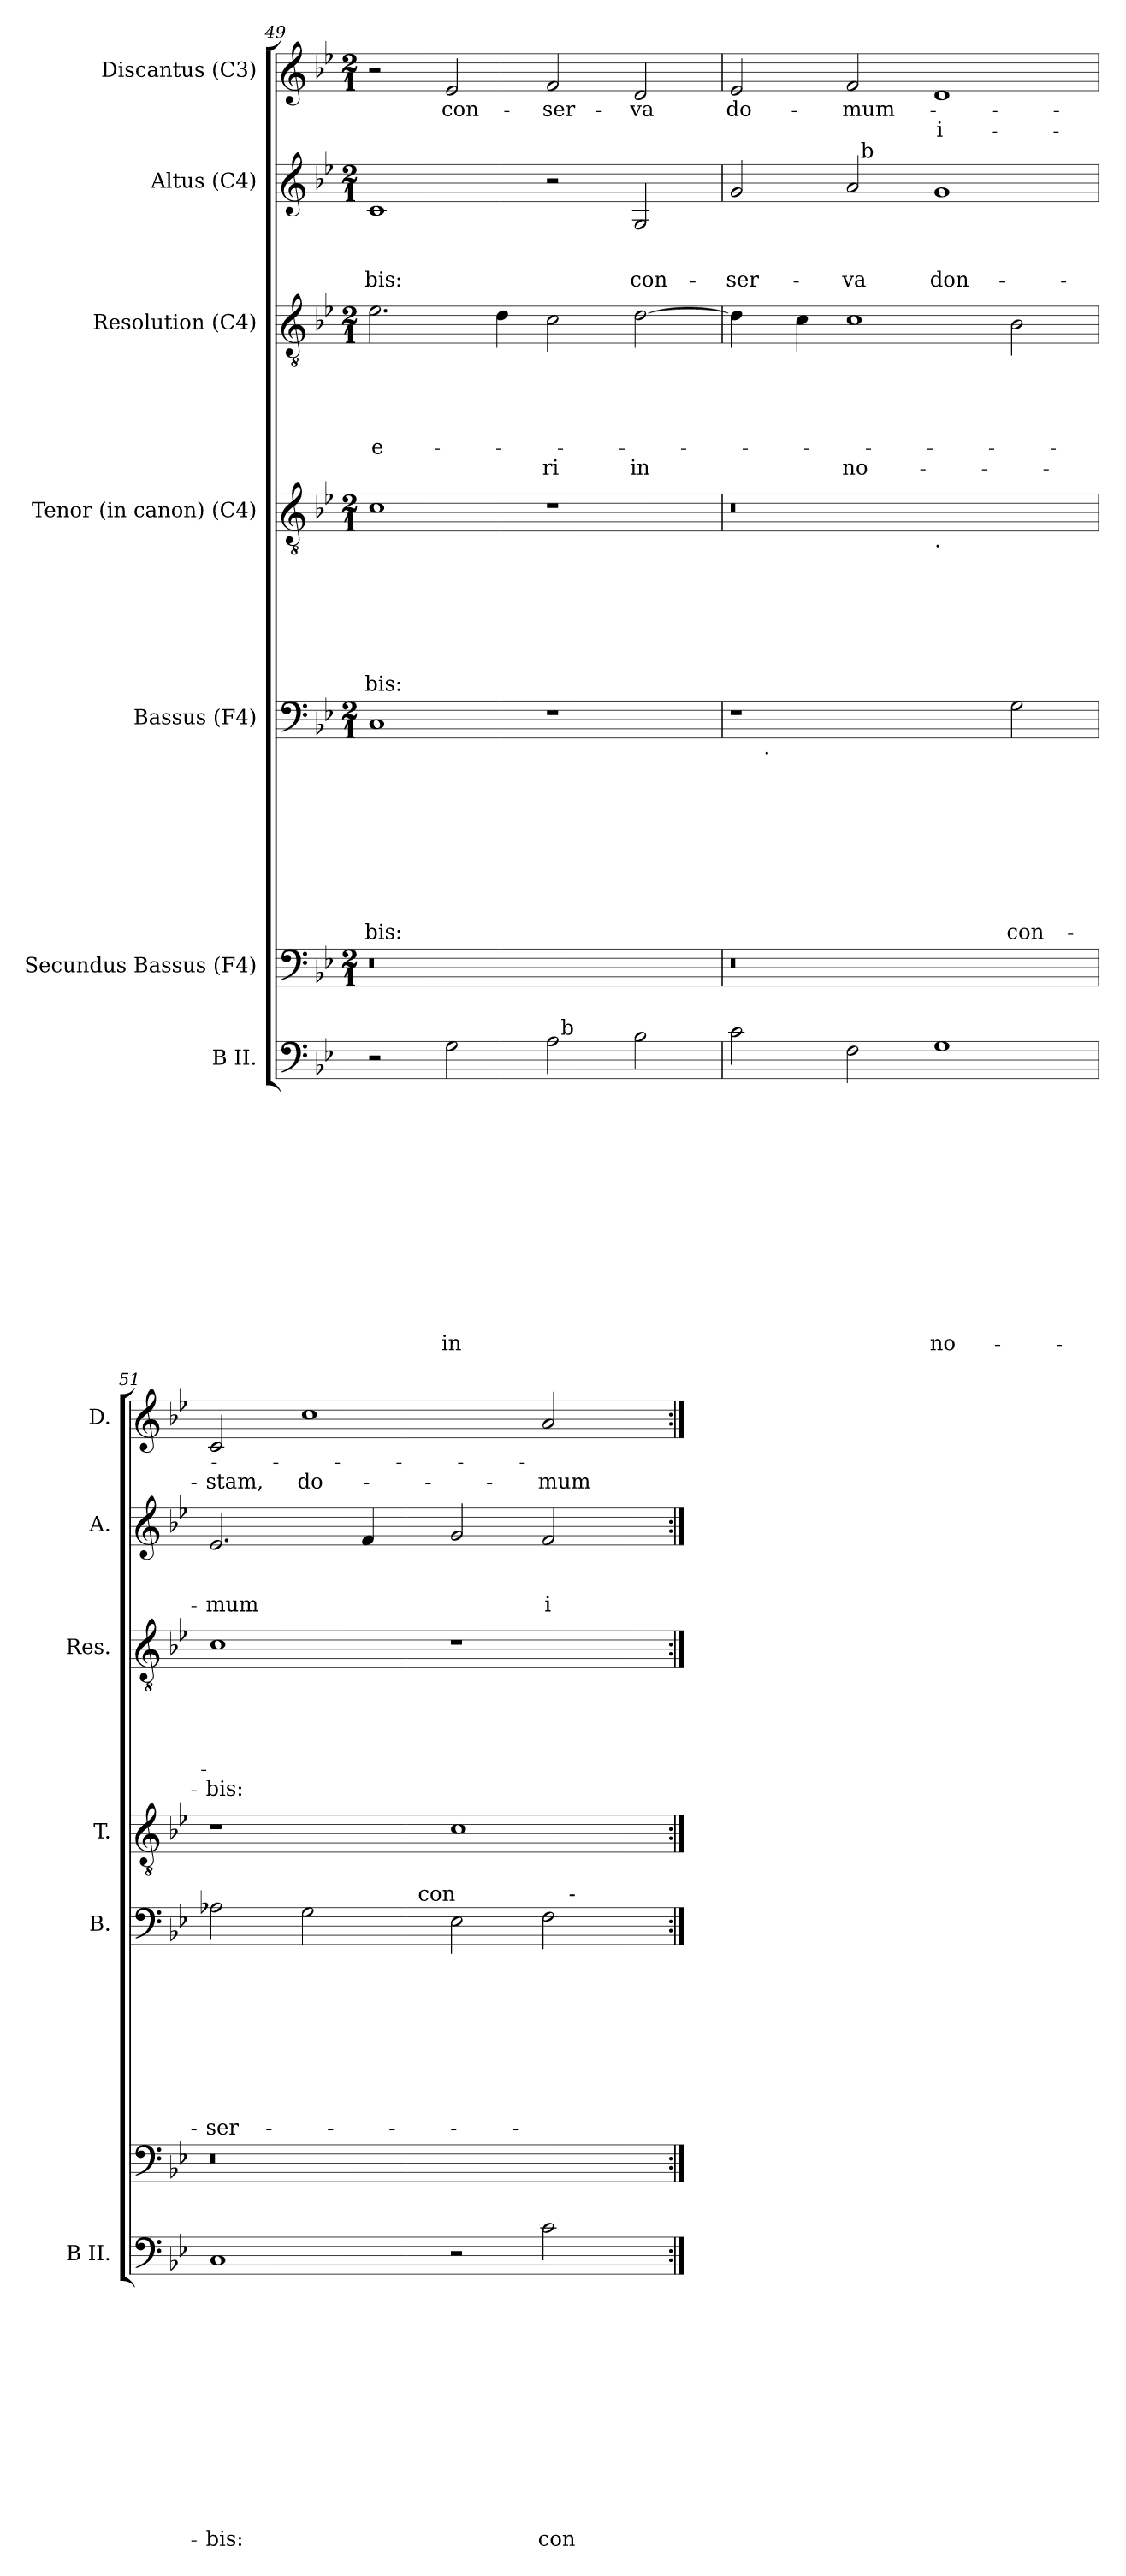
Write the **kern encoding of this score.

**kern	**text	**text	**text	**text	**text	**text	**text	**text	**text	**text	**text	**text	**text	**kern	**kern	**text	**text	**text	**text	**text	**text	**text	**text	**text	**kern	**text	**text	**text	**text	**text	**text	**text	**kern	**text	**text	**text	**text	**text	**text	**kern	**text	**text	**text	**kern	**text	**text
*part7	*part7	*part7	*part7	*part7	*part7	*part7	*part7	*part7	*part7	*part7	*part7	*part7	*part7	*part6	*part5	*part5	*part5	*part5	*part5	*part5	*part5	*part5	*part5	*part5	*part4	*part4	*part4	*part4	*part4	*part4	*part4	*part4	*part3	*part3	*part3	*part3	*part3	*part3	*part3	*part2	*part2	*part2	*part2	*part1	*part1	*part1
*staff7	*staff7	*staff7	*staff7	*staff7	*staff7	*staff7	*staff7	*staff7	*staff7	*staff7	*staff7	*staff7	*staff7	*staff6	*staff5	*staff5	*staff5	*staff5	*staff5	*staff5	*staff5	*staff5	*staff5	*staff5	*staff4	*staff4	*staff4	*staff4	*staff4	*staff4	*staff4	*staff4	*staff3	*staff3	*staff3	*staff3	*staff3	*staff3	*staff3	*staff2	*staff2	*staff2	*staff2	*staff1	*staff1	*staff1
*I"B II.	*	*	*	*	*	*	*	*	*	*	*	*	*	*I"Secundus Bassus (F4)	*I"Bassus (F4)	*	*	*	*	*	*	*	*	*	*I"Tenor (in canon) (C4)	*	*	*	*	*	*	*	*I"Resolution (C4)	*	*	*	*	*	*	*I"Altus (C4)	*	*	*	*I"Discantus (C3)	*	*
*I'B II.	*	*	*	*	*	*	*	*	*	*	*	*	*	*	*I'B.	*	*	*	*	*	*	*	*	*	*I'T.	*	*	*	*	*	*	*	*I'Res.	*	*	*	*	*	*	*I'A.	*	*	*	*I'D.	*	*
*clefF4	*	*	*	*	*	*	*	*	*	*	*	*	*	*clefF4	*clefF4	*	*	*	*	*	*	*	*	*	*clefGv2	*	*	*	*	*	*	*	*clefGv2	*	*	*	*	*	*	*clefG2	*	*	*	*clefG2	*	*
*k[b-e-]	*	*	*	*	*	*	*	*	*	*	*	*	*	*k[b-e-]	*k[b-e-]	*	*	*	*	*	*	*	*	*	*k[b-e-]	*	*	*	*	*	*	*	*k[b-e-]	*	*	*	*	*	*	*k[b-e-]	*	*	*	*k[b-e-]	*	*
*B-:	*	*	*	*	*	*	*	*	*	*	*	*	*	*B-:	*B-:	*	*	*	*	*	*	*	*	*	*B-:	*	*	*	*	*	*	*	*B-:	*	*	*	*	*	*	*B-:	*	*	*	*B-:	*	*
*	*	*	*	*	*	*	*	*	*	*	*	*	*	*M2/1	*M2/1	*	*	*	*	*	*	*	*	*	*M2/1	*	*	*	*	*	*	*	*M2/1	*	*	*	*	*	*	*M2/1	*	*	*	*M2/1	*	*
=49	=49	=49	=49	=49	=49	=49	=49	=49	=49	=49	=49	=49	=49	=49	=49	=49	=49	=49	=49	=49	=49	=49	=49	=49	=49	=49	=49	=49	=49	=49	=49	=49	=49	=49	=49	=49	=49	=49	=49	=49	=49	=49	=49	=49	=49	=49
!	!	!	!	!	!	!	!	!	!	!	!	!	!	!	!	!	!	!	!	!	!	!	!	!LO:LY:b	!	!	!	!	!	!	!	!LO:LY:b	!	!	!	!	!	!LO:LY:b:rj	!	!	!	!	!LO:LY:b	!	!	!
*^	*	*	*	*	*	*	*	*	*	*	*	*	*	*	*	*	*	*	*	*	*	*	*	*	*	*	*	*	*	*	*	*	*	*	*	*	*	*	*	*	*	*	*	*	*	*
2r	1ryy	.	.	.	.	.	.	.	.	.	.	.	.	.	0r	1C	.	.	.	.	.	.	.	.	-bis:	1c	.	.	.	.	.	.	-bis:	2.e-\	.	.	.	.	-e-	.	1c	.	.	-bis:	2r	.	.
!	!	!	!	!	!	!	!	!	!	!	!	!	!	!LO:LY:b	!	!	!	!	!	!	!	!	!	!	!	!	!	!	!	!	!	!	!	!	!	!	!	!	!	!	!	!	!	!	!	!LO:LY:b	!
2G\	.	.	.	.	.	.	.	.	.	.	.	.	.	in	.	.	.	.	.	.	.	.	.	.	.	.	.	.	.	.	.	.	.	.	.	.	.	.	.	.	.	.	.	.	2e-/	con-	.
.	.	.	.	.	.	.	.	.	.	.	.	.	.	.	.	.	.	.	.	.	.	.	.	.	.	.	.	.	.	.	.	.	.	4d\	.	.	.	.	.	.	.	.	.	.	.	.	.
!	!	!	!	!	!	!	!	!	!	!	!	!	!	!	!	!	!	!	!	!	!	!	!	!	!	!	!	!	!	!	!	!	!	!	!	!	!	!	!	!LO:LY:b	!	!	!	!	!	!LO:LY:b	!
2A\	32ryy	.	.	.	.	.	.	.	.	.	.	.	.	.	.	1r	.	.	.	.	.	.	.	.	.	1r	.	.	.	.	.	.	.	2c\	.	.	.	.	.	ri	2r	.	.	.	2f/	-ser-	.
!	!LO:TX:a:t=b	!	!	!	!	!	!	!	!	!	!	!	!	!	!	!	!	!	!	!	!	!	!	!	!	!	!	!	!	!	!	!	!	!	!	!	!	!	!	!	!	!	!	!	!	!	!
.	2ryy	.	.	.	.	.	.	.	.	.	.	.	.	.	.	.	.	.	.	.	.	.	.	.	.	.	.	.	.	.	.	.	.	.	.	.	.	.	.	.	.	.	.	.	.	.	.
!	!	!	!	!	!	!	!	!	!	!	!	!	!	!	!	!	!	!	!	!	!	!	!	!	!	!	!	!	!	!	!	!	!	!	!	!	!	!	!	!LO:LY:b	!	!	!	!LO:LY:b	!	!LO:LY:b	!
2B-\	.	.	.	.	.	.	.	.	.	.	.	.	.	.	.	.	.	.	.	.	.	.	.	.	.	.	.	.	.	.	.	.	.	[>2d\	.	.	.	.	.	in	2G/	.	.	con-	2d/	-va	.
.	4...ryy	.	.	.	.	.	.	.	.	.	.	.	.	.	.	.	.	.	.	.	.	.	.	.	.	.	.	.	.	.	.	.	.	.	.	.	.	.	.	.	.	.	.	.	.	.	.
=50	=50	=50	=50	=50	=50	=50	=50	=50	=50	=50	=50	=50	=50	=50	=50	=50	=50	=50	=50	=50	=50	=50	=50	=50	=50	=50	=50	=50	=50	=50	=50	=50	=50	=50	=50	=50	=50	=50	=50	=50	=50	=50	=50	=50	=50	=50	=50
!	!	!	!	!	!	!	!	!	!	!	!	!	!	!	!	!	!	!	!	!	!	!	!	!	!	!	!	!	!	!	!	!	!	!	!	!	!	!	!	!	!	!	!	!LO:LY:b	!	!LO:LY:b	!
*v	*v	*	*	*	*	*	*	*	*	*	*	*	*	*	*	*^	*	*	*	*	*	*	*	*	*	*^	*	*	*	*	*	*	*	*	*	*	*	*	*	*	*^	*	*	*	*	*	*
2c\	.	.	.	.	.	.	.	.	.	.	.	.	.	0r	1r	8ryy	.	.	.	.	.	.	.	.	.	0r	1ryy	.	.	.	.	.	.	.	4d\]	.	.	.	.	.	.	2g/	2ryy	.	.	-ser-	2e-/	do-	.
!	!	!	!	!	!	!	!	!	!	!	!	!	!	!	!	!LO:TX:b:t=.	!	!	!	!	!	!	!	!	!	!	!	!	!	!	!	!	!	!	!	!	!	!	!	!	!	!	!	!	!	!	!	!	!
.	.	.	.	.	.	.	.	.	.	.	.	.	.	.	.	1...ryy	.	.	.	.	.	.	.	.	.	.	.	.	.	.	.	.	.	.	.	.	.	.	.	.	.	.	.	.	.	.	.	.	.
.	.	.	.	.	.	.	.	.	.	.	.	.	.	.	.	.	.	.	.	.	.	.	.	.	.	.	.	.	.	.	.	.	.	.	4c\	.	.	.	.	.	.	.	.	.	.	.	.	.	.
!	!	!	!	!	!	!	!	!	!	!	!	!	!	!	!	!	!	!	!	!	!	!	!	!	!	!	!	!	!	!	!	!	!	!	!	!	!	!	!	!	!LO:LY:b	!	!	!	!	!LO:LY:b	!	!LO:LY:b	!
2F\	.	.	.	.	.	.	.	.	.	.	.	.	.	.	.	.	.	.	.	.	.	.	.	.	.	.	.	.	.	.	.	.	.	.	1c	.	.	.	.	.	no-	2a/	32ryy	.	.	-va	2f/	-mum-	.
!	!	!	!	!	!	!	!	!	!	!	!	!	!	!	!	!	!	!	!	!	!	!	!	!	!	!	!	!	!	!	!	!	!	!	!	!	!	!	!	!	!	!	!LO:TX:a:t=b	!	!	!	!	!	!
.	.	.	.	.	.	.	.	.	.	.	.	.	.	.	.	.	.	.	.	.	.	.	.	.	.	.	.	.	.	.	.	.	.	.	.	.	.	.	.	.	.	.	1ryy	.	.	.	.	.	.
!	!	!	!	!	!	!	!	!	!	!	!	!	!	!	!	!	!	!	!	!	!	!	!	!	!	!	!LO:TX:b:t=.	!	!	!	!	!	!	!	!	!	!	!	!	!	!	!	!	!	!	!	!	!	!
!	!	!	!	!	!	!	!	!	!	!	!	!	!LO:LY:b	!	!	!	!	!	!	!	!	!	!	!	!	!	!	!	!	!	!	!	!	!	!	!	!	!	!	!	!	!	!	!	!	!LO:LY:b	!	!	!LO:LY:b:rj
1G	.	.	.	.	.	.	.	.	.	.	.	.	no-	.	2ryy	.	.	.	.	.	.	.	.	.	.	.	1ryy	.	.	.	.	.	.	.	.	.	.	.	.	.	.	1g	.	.	.	don-	1d	.	i-
!	!	!	!	!	!	!	!	!	!	!	!	!	!	!	!	!	!	!	!	!	!	!	!	!	!LO:LY:b	!	!	!	!	!	!	!	!	!	!	!	!	!	!	!	!	!	!	!	!	!	!	!	!
.	.	.	.	.	.	.	.	.	.	.	.	.	.	.	2G\	.	.	.	.	.	.	.	.	.	con-	.	.	.	.	.	.	.	.	.	2B-\	.	.	.	.	.	.	.	.	.	.	.	.	.	.
.	.	.	.	.	.	.	.	.	.	.	.	.	.	.	.	.	.	.	.	.	.	.	.	.	.	.	.	.	.	.	.	.	.	.	.	.	.	.	.	.	.	.	4...ryy	.	.	.	.	.	.
=51	=51	=51	=51	=51	=51	=51	=51	=51	=51	=51	=51	=51	=51	=51	=51	=51	=51	=51	=51	=51	=51	=51	=51	=51	=51	=51	=51	=51	=51	=51	=51	=51	=51	=51	=51	=51	=51	=51	=51	=51	=51	=51	=51	=51	=51	=51	=51	=51	=51
!	!	!	!	!	!	!	!	!	!	!	!	!	!LO:LY:b	!	!	!	!	!	!	!	!	!	!	!	!LO:LY:b	!	!	!	!	!	!	!	!	!	!	!	!	!	!	!	!LO:LY:b	!	!	!	!	!LO:LY:b	!	!	!LO:LY:b
*	*	*	*	*	*	*	*	*	*	*	*	*	*	*	*	*^	*	*	*	*	*	*	*	*	*	*v	*v	*	*	*	*	*	*	*	*	*	*	*	*	*	*	*v	*v	*	*	*	*	*	*
1C	.	.	.	.	.	.	.	.	.	.	.	.	-bis:	0r	2A-X\	2ryy	1ryy	.	.	.	.	.	.	.	.	-ser-	1r	.	.	.	.	.	.	.	1c	.	.	.	.	.	-bis:	2.e-/	.	.	-mum	2c/	.	-stam,
!	!	!	!	!	!	!	!	!	!	!	!	!	!	!	!	!	!	!	!	!	!	!	!	!	!	!	!	!	!	!	!	!	!	!	!	!	!	!	!	!	!	!	!	!	!	!	!	!LO:LY:b
.	.	.	.	.	.	.	.	.	.	.	.	.	.	.	2G\	4ryy	.	.	.	.	.	.	.	.	.	.	.	.	.	.	.	.	.	.	.	.	.	.	.	.	.	.	.	.	.	1cc	.	do-
.	.	.	.	.	.	.	.	.	.	.	.	.	.	.	.	8ryy	.	.	.	.	.	.	.	.	.	.	.	.	.	.	.	.	.	.	.	.	.	.	.	.	.	4f/	.	.	.	.	.	.
.	.	.	.	.	.	.	.	.	.	.	.	.	.	.	.	32ryy	.	.	.	.	.	.	.	.	.	.	.	.	.	.	.	.	.	.	.	.	.	.	.	.	.	.	.	.	.	.	.	.
!	!	!	!	!	!	!	!	!	!	!	!	!	!	!	!	!LO:TX:a:t=con	!	!	!	!	!	!	!	!	!	!	!	!	!	!	!	!	!	!	!	!	!	!	!	!	!	!	!	!	!	!	!	!
.	.	.	.	.	.	.	.	.	.	.	.	.	.	.	.	1ryy	.	.	.	.	.	.	.	.	.	.	.	.	.	.	.	.	.	.	.	.	.	.	.	.	.	.	.	.	.	.	.	.
2r	.	.	.	.	.	.	.	.	.	.	.	.	.	.	2E-\	.	2ryy	.	.	.	.	.	.	.	.	.	1c	.	.	.	.	.	.	.	1r	.	.	.	.	.	.	2g/	.	.	.	.	.	.
!	!	!	!	!	!	!	!	!	!	!	!	!	!LO:LY:b	!	!	!	!	!	!	!	!	!	!	!	!	!	!	!	!	!	!	!	!	!	!	!	!	!	!	!	!	!	!	!	!LO:LY:b:rj	!	!	!LO:LY:b
2c\	.	.	.	.	.	.	.	.	.	.	.	.	con-	.	2F\	.	16ryy	.	.	.	.	.	.	.	.	.	.	.	.	.	.	.	.	.	.	.	.	.	.	.	.	[<2f/	.	.	i-	2a/	.	-mum
!	!	!	!	!	!	!	!	!	!	!	!	!	!	!	!	!	!LO:TX:a:t=-	!	!	!	!	!	!	!	!	!	!	!	!	!	!	!	!	!	!	!	!	!	!	!	!	!	!	!	!	!	!	!
.	.	.	.	.	.	.	.	.	.	.	.	.	.	.	.	.	4..ryy	.	.	.	.	.	.	.	.	.	.	.	.	.	.	.	.	.	.	.	.	.	.	.	.	.	.	.	.	.	.	.
.	.	.	.	.	.	.	.	.	.	.	.	.	.	.	.	16.ryy	.	.	.	.	.	.	.	.	.	.	.	.	.	.	.	.	.	.	.	.	.	.	.	.	.	.	.	.	.	.	.	.
*	*	*	*	*	*	*	*	*	*	*	*	*	*	*	*v	*v	*v	*	*	*	*	*	*	*	*	*	*	*	*	*	*	*	*	*	*	*	*	*	*	*	*	*	*	*	*	*	*	*
=:|!	=:|!	=:|!	=:|!	=:|!	=:|!	=:|!	=:|!	=:|!	=:|!	=:|!	=:|!	=:|!	=:|!	=:|!	=:|!	=:|!	=:|!	=:|!	=:|!	=:|!	=:|!	=:|!	=:|!	=:|!	=:|!	=:|!	=:|!	=:|!	=:|!	=:|!	=:|!	=:|!	=:|!	=:|!	=:|!	=:|!	=:|!	=:|!	=:|!	=:|!	=:|!	=:|!	=:|!	=:|!	=:|!	=:|!
*-	*-	*-	*-	*-	*-	*-	*-	*-	*-	*-	*-	*-	*-	*-	*-	*-	*-	*-	*-	*-	*-	*-	*-	*-	*-	*-	*-	*-	*-	*-	*-	*-	*-	*-	*-	*-	*-	*-	*-	*-	*-	*-	*-	*-	*-	*-
